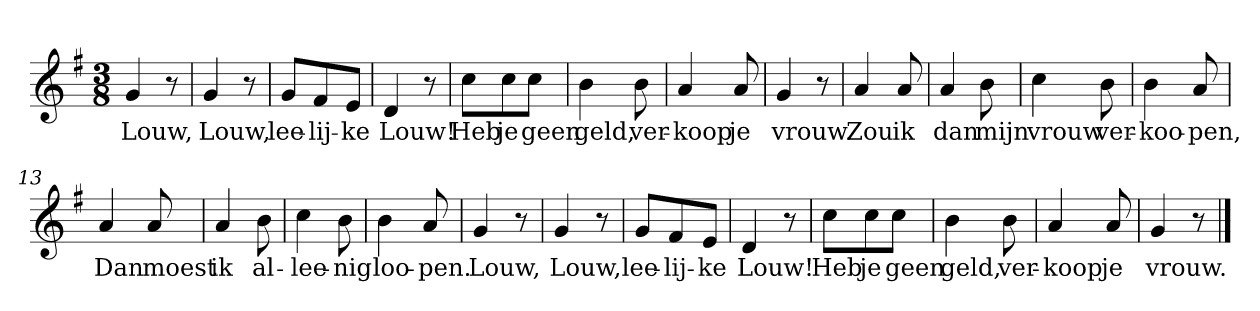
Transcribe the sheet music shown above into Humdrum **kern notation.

**kern	**text
*part1	*part1
*staff1	*staff1
*clefG2	*
*k[f#]	*
*G:	*
*M3/8	*
*MM120	*
=1	=1
4g	Louw,
8r	.
=2	=2
4g	Louw,
8r	.
=3	=3
8g/L	lee-
8f#/	-lij-
8e/J	-ke
=4	=4
4d	Louw!
8r	.
=5	=5
8cc\L	Heb
8cc\	je
8cc\J	geen
=6	=6
4b	geld,
8b	ver-
=7	=7
4a	-koop
8a	je
=8	=8
4g	vrouw.
8r	.
=9	=9
4a	Zou
8a	ik
=10	=10
4a	dan
8b	mijn
=11	=11
4cc	vrouw
8b	ver-
=12	=12
4b	-koo-
8a	-pen,
=13	=13
4a	Dan
8a	moest
=14	=14
4a	ik
8b	al-
=15	=15
4cc	-lee-
8b	-nig
=16	=16
4b	loo-
8a	-pen.
=17	=17
4g	Louw,
8r	.
=18	=18
4g	Louw,
8r	.
=19	=19
8g/L	lee-
8f#/	-lij-
8e/J	-ke
=20	=20
4d	Louw!
8r	.
=21	=21
8cc\L	Heb
8cc\	je
8cc\J	geen
=22	=22
4b	geld,
8b	ver-
=23	=23
4a	-koop
8a	je
=24	=24
4g	vrouw.
8r	.
==	==
*-	*-
